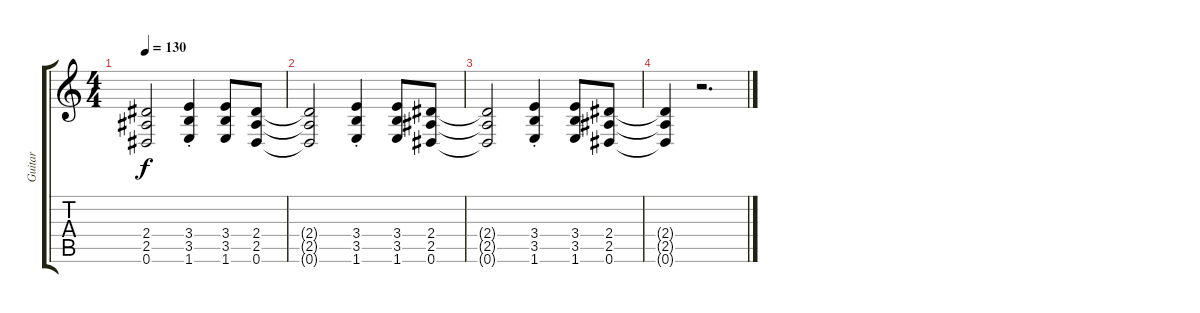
\track ("Guitar " "Guitar ") {instrument distortionguitar}
\staff {score tabs}
\tuning (Eb4 Bb3 Gb3 Db3 Ab2 Eb2) {hide}
\ts (4 4)
\tempo 130
\clef g2
\ks c
(2.4{t} 2.5{t} 0.6{t}).2{dy f} (3.4{st} 3.5{st} 1.6{st}).4 (3.4 3.5 1.6).8 (2.4 2.5 0.6).8 |
(2.4{t} 2.5{t} 0.6{t}).2 (3.4{st} 3.5{st} 1.6{st}).4 (3.4 3.5 1.6).8 (2.4 2.5 0.6).8 |
(2.4{t} 2.5{t} 0.6{t}).2 (3.4{st} 3.5{st} 1.6{st}).4 (3.4 3.5 1.6).8 (2.4 2.5 0.6).8 |
(2.4{t} 2.5{t} 0.6{t}).4 r.2{d}
